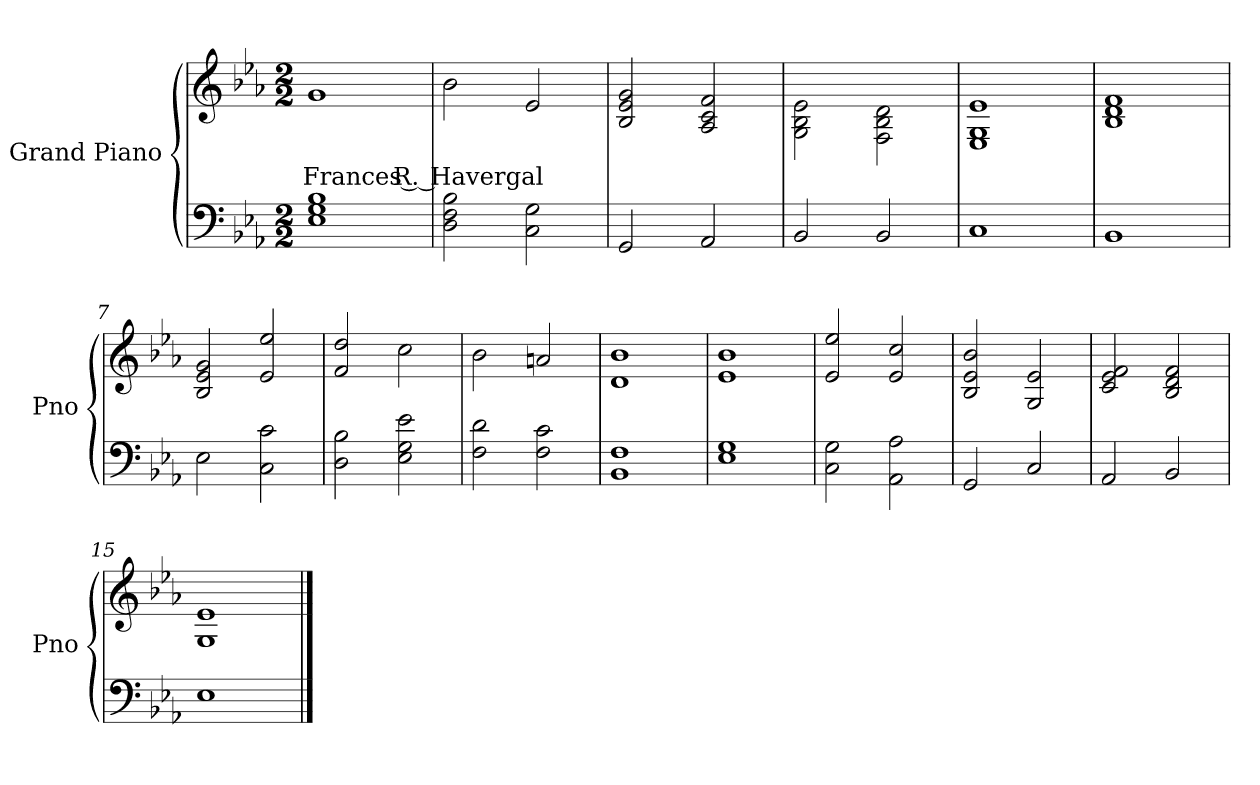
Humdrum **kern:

**kern	**kern	**text
*part1	*part1	*part1
*staff2	*staff1	*staff1
*I"Grand Piano	*	*
*I'Pno	*	*
*clefF4	*clefG2	*
*k[b-e-a-]	*k[b-e-a-]	*
*M2/2	*M2/2	*
*MM216	*MM216	*
=1	=1	=1
!	!	!LO:LY:b
1E- 1G 1B-	1g	Frances R. Havergal
=2	=2	=2
2D\ 2F\ 2B-\	2b-\	.
2C\ 2G\	2e-/	.
=3	=3	=3
2GG/	2B-/ 2e-/ 2g/	.
2AA-/	2A-/ 2c/ 2f/	.
=4	=4	=4
2BB-/	2G\ 2B-\ 2e-\	.
2BB-/	2F\ 2B-\ 2d\	.
=5	=5	=5
1C	1E- 1G 1e-	.
=6	=6	=6
1BB-	1B- 1d 1f	.
=7	=7	=7
2E-\	2B-/ 2e-/ 2g/	.
2C\ 2c\	2e-/ 2ee-/	.
=8	=8	=8
2D\ 2B-\	2f/ 2dd/	.
2E-\ 2G\ 2e-\	2cc\	.
=9	=9	=9
2F\ 2d\	2b-\	.
2F\ 2c\	2an/	.
=10	=10	=10
1BB- 1F	1d 1b-	.
=11	=11	=11
1E- 1G	1e- 1b-	.
=12	=12	=12
2C\ 2G\	2e-/ 2ee-/	.
2AA-\ 2A-\	2e-/ 2cc/	.
!!LO:LB:g=z
=13	=13	=13
2GG/	2B-/ 2e-/ 2b-/	.
2C/	2G/ 2e-/	.
=14	=14	=14
2AA-/	2c/ 2e-/ 2f/	.
2BB-/	2B-/ 2d/ 2f/	.
=15	=15	=15
1E-	1G 1e-	.
==	==	==
*-	*-	*-
